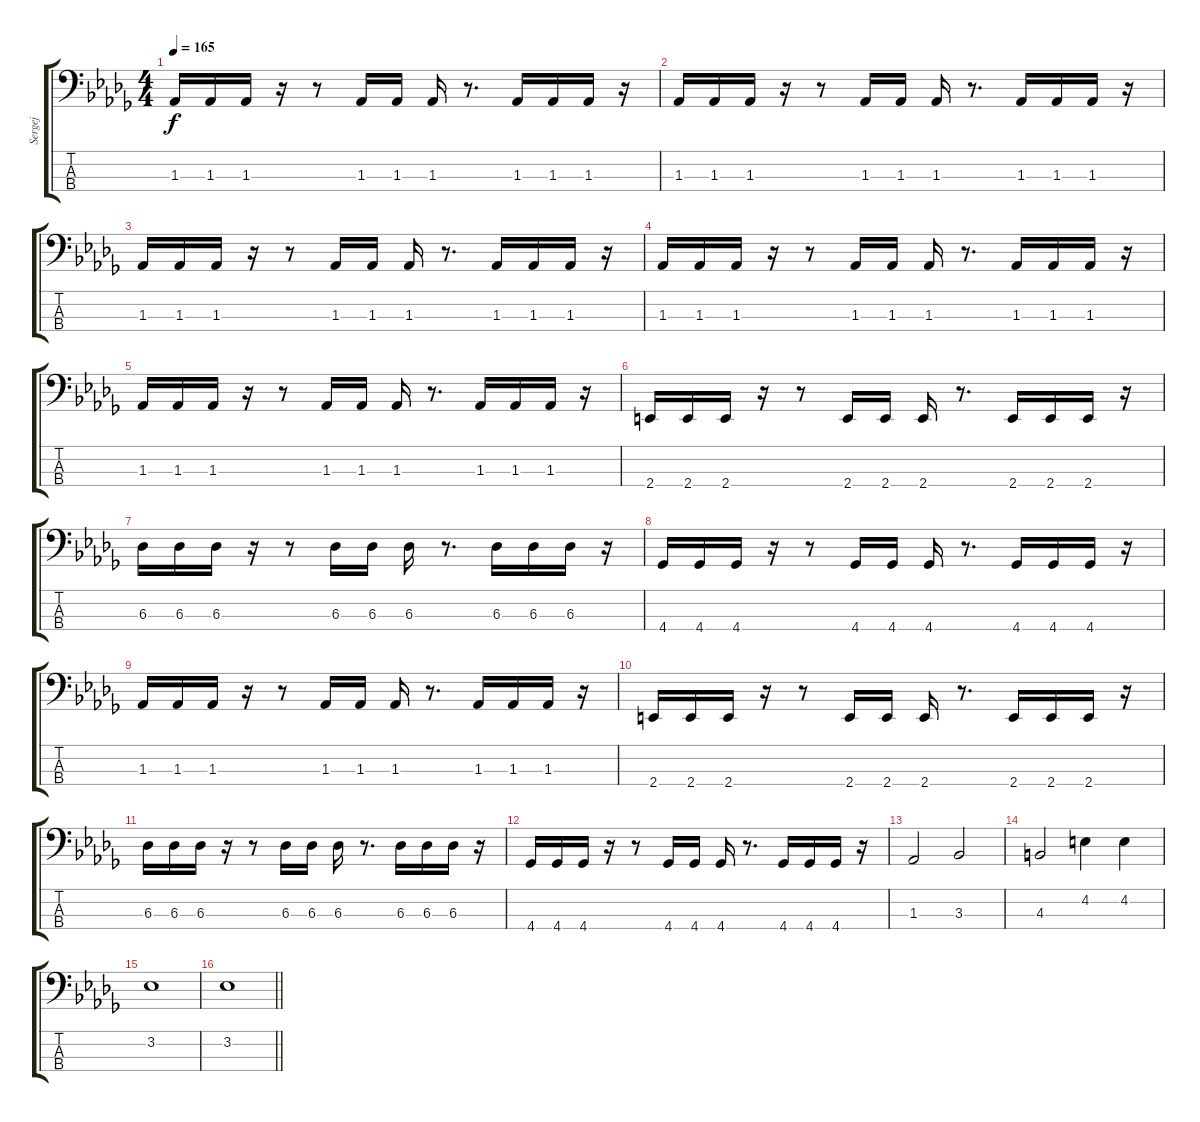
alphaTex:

\track ("Sergej" "Sergej") {instrument electricbasspick}
\staff {score tabs}
\tuning (F2 C2 G1 D1) {hide}
\ts (4 4)
\tempo 165
\clef f4
\ks db
1.3.16{dy f} 1.3.16 1.3.16 r.16 r.8 1.3.16 1.3.16 1.3.16 r.8{d} 1.3.16 1.3.16 1.3.16 r.16 |
1.3.16 1.3.16 1.3.16 r.16 r.8 1.3.16 1.3.16 1.3.16 r.8{d} 1.3.16 1.3.16 1.3.16 r.16 |
1.3.16 1.3.16 1.3.16 r.16 r.8 1.3.16 1.3.16 1.3.16 r.8{d} 1.3.16 1.3.16 1.3.16 r.16 |
1.3.16 1.3.16 1.3.16 r.16 r.8 1.3.16 1.3.16 1.3.16 r.8{d} 1.3.16 1.3.16 1.3.16 r.16 |
1.3.16 1.3.16 1.3.16 r.16 r.8 1.3.16 1.3.16 1.3.16 r.8{d} 1.3.16 1.3.16 1.3.16 r.16 |
2.4.16 2.4.16 2.4.16 r.16 r.8 2.4.16 2.4.16 2.4.16 r.8{d} 2.4.16 2.4.16 2.4.16 r.16 |
6.3.16 6.3.16 6.3.16 r.16 r.8 6.3.16 6.3.16 6.3.16 r.8{d} 6.3.16 6.3.16 6.3.16 r.16 |
4.4.16 4.4.16 4.4.16 r.16 r.8 4.4.16 4.4.16 4.4.16 r.8{d} 4.4.16 4.4.16 4.4.16 r.16 |
1.3.16 1.3.16 1.3.16 r.16 r.8 1.3.16 1.3.16 1.3.16 r.8{d} 1.3.16 1.3.16 1.3.16 r.16 |
2.4.16 2.4.16 2.4.16 r.16 r.8 2.4.16 2.4.16 2.4.16 r.8{d} 2.4.16 2.4.16 2.4.16 r.16 |
6.3.16 6.3.16 6.3.16 r.16 r.8 6.3.16 6.3.16 6.3.16 r.8{d} 6.3.16 6.3.16 6.3.16 r.16 |
4.4.16 4.4.16 4.4.16 r.16 r.8 4.4.16 4.4.16 4.4.16 r.8{d} 4.4.16 4.4.16 4.4.16 r.16 |
1.3.2 3.3.2 |
4.3.2 4.2.4 4.2.4 |
3.2.1 |
\barLineRight lightlight
3.2.1
